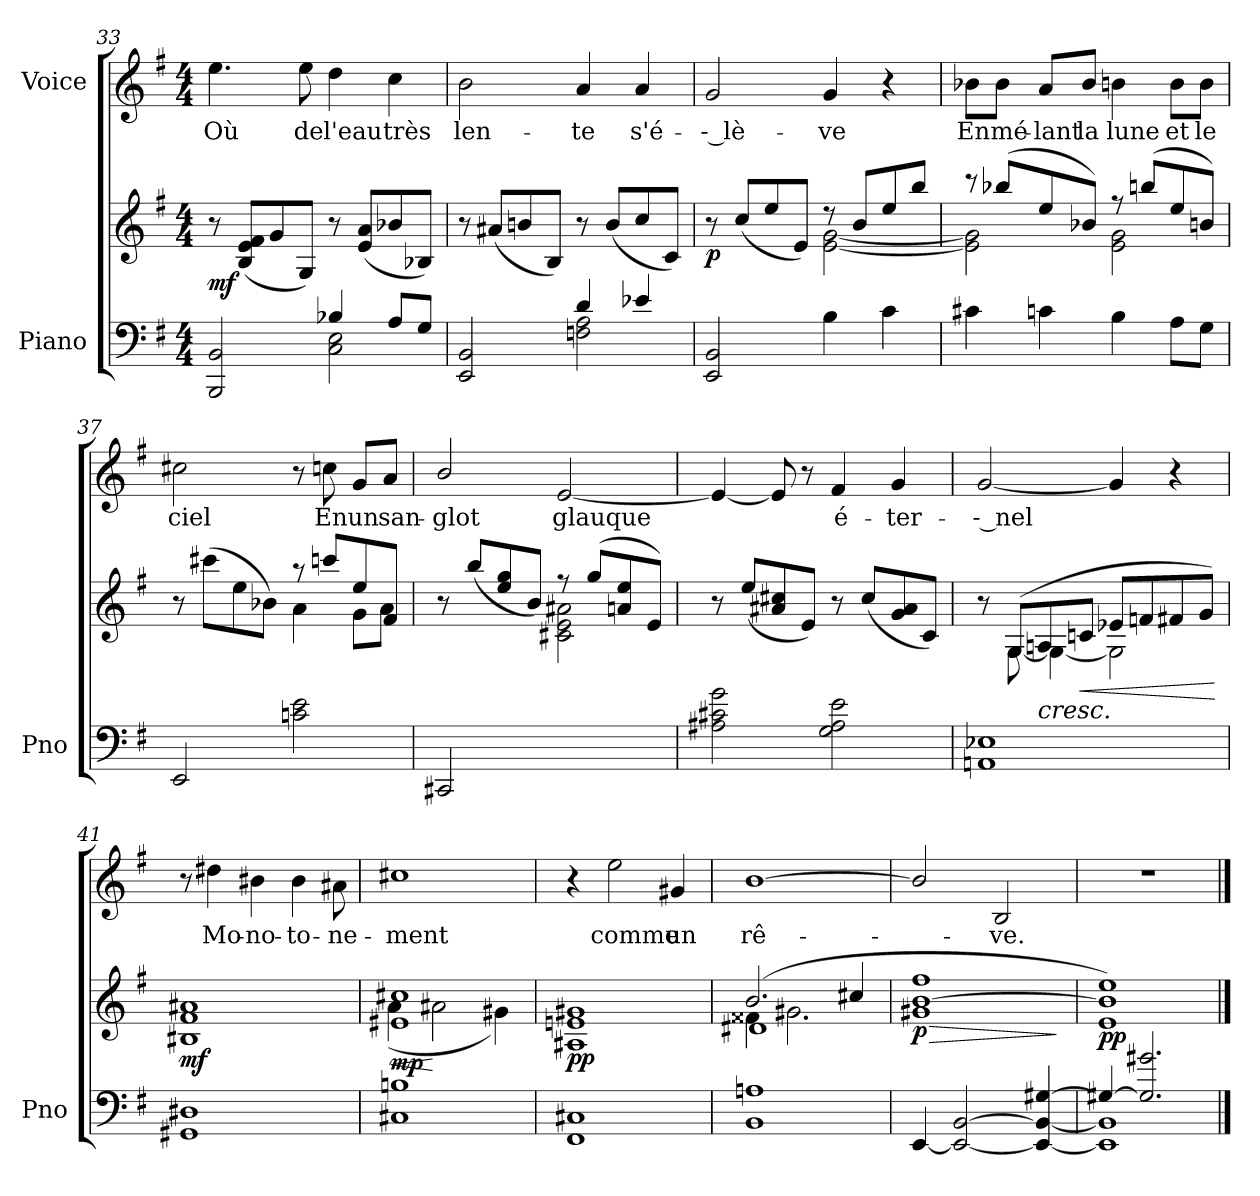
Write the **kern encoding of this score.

**kern	**kern	**dynam	**kern	**text
*part2	*part2	*part2	*part1	*part1
*staff3	*staff2	*staff2/3	*staff1	*staff1
*I"Piano	*	*	*I"Voice	*
*I'Pno	*	*	*	*
*clefF4	*clefG2	*	*clefG2	*
*k[f#]	*k[f#]	*	*k[f#]	*
*M4/4	*M4/4	*	*M4/4	*
=33	=33	=33	=33	=33
*^	*	*	*	*
!	!	!	!LO:DY:b	!	!
2BBB/ 2BB/	2ryy	8r	mf	4.ee\	Où
.	.	(8B/ 8e/ 8f#/L	.	.	.
.	.	8g/	.	.	.
.	.	8G/J)	.	8ee\	de
4B-X/	2C\ 2E\	8r	.	4dd\	l'eau
.	.	(8e/ 8a/L	.	.	.
8A/L	.	8b-X/	.	4cc\	très
8G/J	.	8B-X/J)	.	.	.
=34	=34	=34	=34	=34	=34
2EE/ 2BB/	2ryy	8r	.	2b\	len-
.	.	(8a#X/L	.	.	.
.	.	8bn/	.	.	.
.	.	8B/J)	.	.	.
4d/	2Fn\ 2A\	8r	.	4a/	-te
.	.	(8b/L	.	.	.
4e-X/	.	8cc/	.	4a/	s'é-
.	.	8c/J)	.	.	.
*v	*v	*	*	*	*
=35	=35	=35	=35	=35
*	*^	*	*	*
!	!	!	!LO:DY:b	!	!
2EE/ 2BB/	8r	2ryy	p	2g/	-- lè-
.	(<8cc/L	.	.	.	.
.	8ee/	.	.	.	.
.	8e/J)	.	.	.	.
4B\	8r	[2e\ [2g\	.	4g/	-ve
.	8b/L	.	.	.	.
4c\	8ee/	.	.	4r	.
.	8bb/J	.	.	.	.
=36	=36	=36	=36	=36	=36
4c#X\	8r	2e\] 2g\]	.	8b-X\L	En
.	(<8bb-X/L	.	.	8b-\J	mé-
4cn\	8ee/	.	.	8a/L	-lant
.	8b-X/J)	.	.	8b-/J	la
4B\	8r	2e\ 2g\	.	4bn\	lune
.	(<8bbn/L	.	.	.	.
8A\L	8ee/	.	.	8b\L	et
8G\J	8bn/J)	.	.	8b\J	le
=37	=37	=37	=37	=37	=37
2EE/	8r	2ryy	.	2cc#X\	ciel
.	(<8ccc#X\L	.	.	.	.
.	8ee\	.	.	.	.
.	8b-X\J)	.	.	.	.
2cn\ 2e\	8r	4a\	.	8r	.
.	8cccn/L	.	.	8ccn\	En
.	8ee/	8g\L	.	8g/L	un
.	8f#/J	8a\J	.	8a/J	san-
=38	=38	=38	=38	=38	=38
2CC#X/	8r	2ryy	.	2b/	-glot
.	(8bb/L	.	.	.	.
.	8ee/ 8gg/	.	.	.	.
.	8b/J)	.	.	.	.
2ryy	8r	2c#X\ 2e\ 2a#X\	.	[2e/	glauque
.	(8gg/L	.	.	.	.
.	8an/ 8ee/	.	.	.	.
.	8e/J)	.	.	.	.
*	*v	*v	*	*	*
=39	=39	=39	=39	=39
2A#X\ 2c#X\ 2g\	8r	.	4e/_	.
.	(8ee/L	.	.	.
.	8a#X/ 8cc#X/	.	8e/]	.
.	8e/J)	.	8r	.
2G\ 2A#\ 2e\	8r	.	4f#/	é-
.	(8cc#/L	.	.	.
.	8g/ 8a#/	.	4g/	-ter-
.	8c/J)	.	.	.
=40	=40	=40	=40	=40
*	*^	*	*	*
1AAn 1E-X	8r	8ryy	.	[2g/	-- nel
.	(8G/L	[8G\	.	.	.
!	!	!	!LO:HP:b	!	!
.	8An/	4G\_	<	.	.
!	!	!	!LO:HP:b	!	!
.	8cn/J	.	<	.	.
.	8e-X/L	2G\]	.	4g/]	.
.	8fn/	.	.	.	.
.	8f#X/	.	.	4r	.
.	8g/J)	.	.	.	.
*	*v	*v	*	*	*
.	.	[	.	.
=41	=41	=41	=41	=41
!	!	!LO:DY:b	!	!
1GG#X 1D#X	1B#X 1f# 1a#X	mf	8r	.
.	.	.	4dd#X\	Mo-
.	.	.	4b#X\	-no-
.	.	.	4b#\	-to-
.	.	.	8a#X\	-ne-
=42	=42	=42	=42	=42
!	!	!LO:HP:b	!	!
*	*^	*	*	*
!	!	!	!LO:DY:n=1:b	!	!
1C#X 1Bn	1e#X 1cc#X	(>4a\	< mp	1cc#X	-ment
.	.	2a#X\	[	.	.
.	.	4g#X\)	.	.	.
*	*v	*v	*	*	*
.	.	[	.	.
=43	=43	=43	=43	=43
!	!	!LO:DY:b	!	!
1FF# 1C#X	1A#X 1en 1g#X	pp	4r	.
.	.	.	2ee\	comme
.	.	.	4g#X/	un
=44	=44	=44	=44	=44
*	*^	*	*	*
*	*	*^	*	*	*
1BB 1An	(2.b/	4f##X\	1d#X	.	[1b	rê-
.	.	2.g#X\	.	.	.	.
.	4cc#X/	.	.	.	.	.
*	*v	*v	*v	*	*	*
=45	=45	=45	=45	=45
!	!	!LO:HP:b	!	!
!	!	!LO:DY:n=1:b	!	!
[4EE/	1g#X [1b 1ff#	> p	2b/]	.
2EE/_ [2BB/	.	.	.	.
.	.	.	2B/	-ve.
4EE/_ 4BB/_ [4G#X/	.	.	.	.
.	.	]	.	.
=46	=46	=46	=46	=46
*^	*	*	*	*
!	!	!	!LO:DY:b	!	!
4G#X/_	1EE] 1BB]	1e 1b] 1ee)	pp	1r	.
2.G#/] 2.g#X/	.	.	.	.	.
*v	*v	*	*	*	*
==	==	==	==	==
*-	*-	*-	*-	*-
